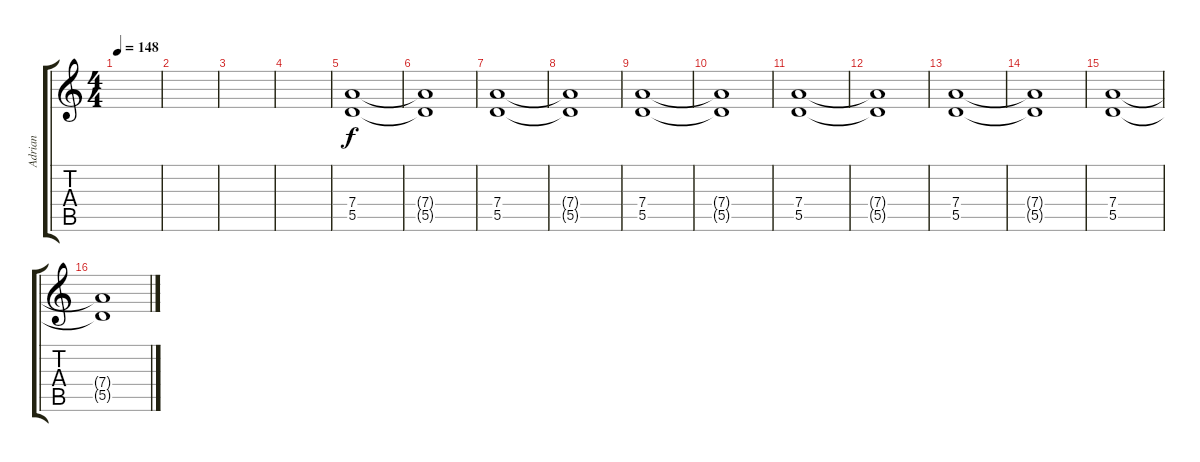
\track ("Adrian" "Adrian") {instrument distortionguitar}
\staff {score tabs}
\tuning (E4 B3 G3 D3 A2 E2) {hide}
\ts (4 4)
\tempo 148
\clef g2
\ks c
|
|
|
|
(7.4 5.5).1 |
(7.4{t} 5.5{t}).1 |
(7.4 5.5).1 |
(7.4{t} 5.5{t}).1 |
(7.4 5.5).1 |
(7.4{t} 5.5{t}).1 |
(7.4 5.5).1 |
(7.4{t} 5.5{t}).1 |
(7.4 5.5).1 |
(7.4{t} 5.5{t}).1 |
(7.4 5.5).1 |
(7.4{t} 5.5{t}).1
